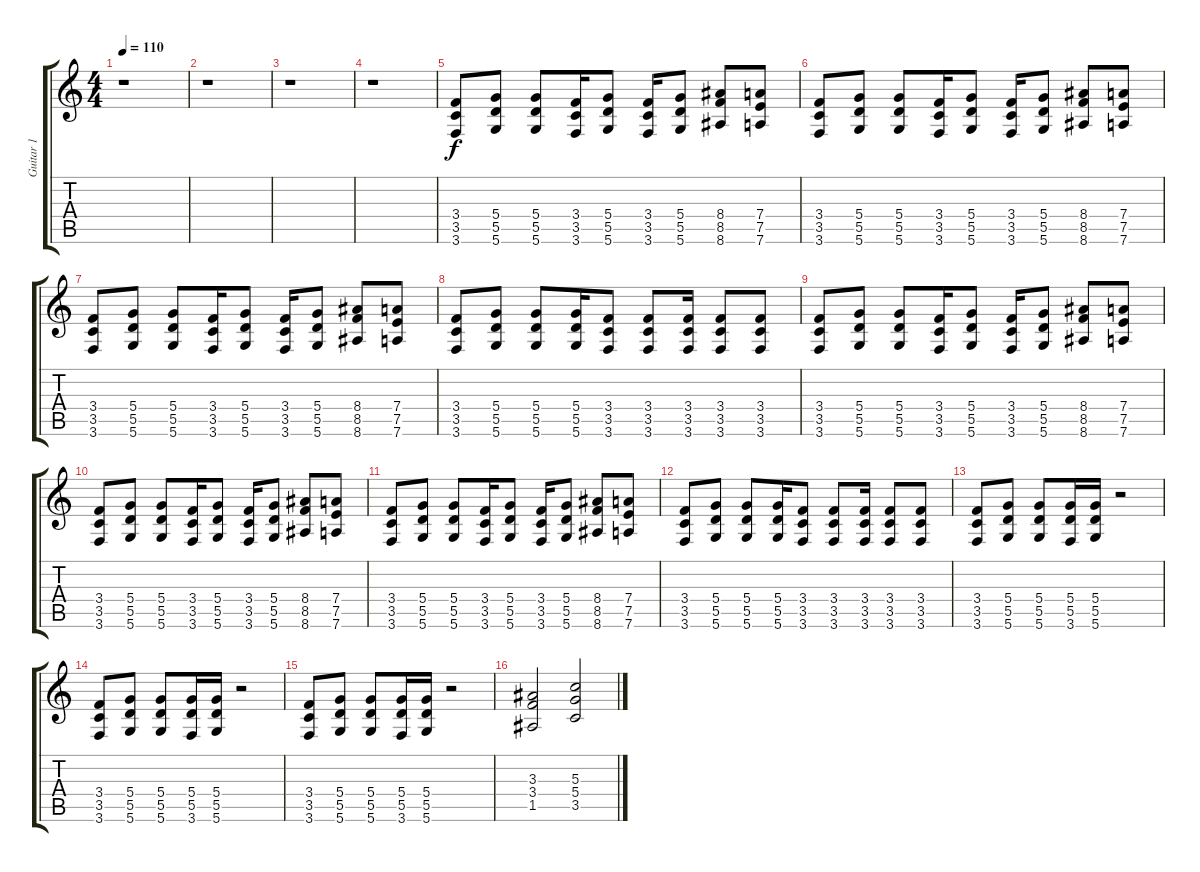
\track ("Guitar 1" "Guitar 1") {instrument distortionguitar}
\staff {score tabs}
\tuning (E4 B3 G3 D3 A2 D2) {hide}
\ts (4 4)
\tempo 110
\clef g2
\ks c
r.1{dy f instrument distortionguitar} |
r.1 |
r.1 |
r.1 |
(3.4 3.5 3.6).8 (5.4 5.5 5.6).8 (5.4 5.5 5.6).8 (3.4 3.5 3.6).16 (5.4 5.5 5.6).8 (3.4 3.5 3.6).16 (5.4 5.5 5.6).8 (8.4 8.5 8.6).8 (7.4 7.5 7.6).8 |
(3.4 3.5 3.6).8 (5.4 5.5 5.6).8 (5.4 5.5 5.6).8 (3.4 3.5 3.6).16 (5.4 5.5 5.6).8 (3.4 3.5 3.6).16 (5.4 5.5 5.6).8 (8.4 8.5 8.6).8 (7.4 7.5 7.6).8 |
(3.4 3.5 3.6).8 (5.4 5.5 5.6).8 (5.4 5.5 5.6).8 (3.4 3.5 3.6).16 (5.4 5.5 5.6).8 (3.4 3.5 3.6).16 (5.4 5.5 5.6).8 (8.4 8.5 8.6).8 (7.4 7.5 7.6).8 |
(3.4 3.5 3.6).8 (5.4 5.5 5.6).8 (5.4 5.5 5.6).8 (5.4 5.5 5.6).16 (3.4 3.5 3.6).8 (3.4 3.5 3.6).8 (3.4 3.5 3.6).16 (3.4 3.5 3.6).8 (3.4 3.5 3.6).8 |
(3.4 3.5 3.6).8 (5.4 5.5 5.6).8 (5.4 5.5 5.6).8 (3.4 3.5 3.6).16 (5.4 5.5 5.6).8 (3.4 3.5 3.6).16 (5.4 5.5 5.6).8 (8.4 8.5 8.6).8 (7.4 7.5 7.6).8 |
(3.4 3.5 3.6).8 (5.4 5.5 5.6).8 (5.4 5.5 5.6).8 (3.4 3.5 3.6).16 (5.4 5.5 5.6).8 (3.4 3.5 3.6).16 (5.4 5.5 5.6).8 (8.4 8.5 8.6).8 (7.4 7.5 7.6).8 |
(3.4 3.5 3.6).8 (5.4 5.5 5.6).8 (5.4 5.5 5.6).8 (3.4 3.5 3.6).16 (5.4 5.5 5.6).8 (3.4 3.5 3.6).16 (5.4 5.5 5.6).8 (8.4 8.5 8.6).8 (7.4 7.5 7.6).8 |
(3.4 3.5 3.6).8 (5.4 5.5 5.6).8 (5.4 5.5 5.6).8 (5.4 5.5 5.6).16 (3.4 3.5 3.6).8 (3.4 3.5 3.6).8 (3.4 3.5 3.6).16 (3.4 3.5 3.6).8 (3.4 3.5 3.6).8 |
(3.4 3.5 3.6).8 (5.4 5.5 5.6).8 (5.4 5.5 5.6).8 (5.4 5.5 3.6).16 (5.4 5.5 5.6).16 r.2 |
(3.4 3.5 3.6).8 (5.4 5.5 5.6).8 (5.4 5.5 5.6).8 (5.4 5.5 3.6).16 (5.4 5.5 5.6).16 r.2 |
(3.4 3.5 3.6).8 (5.4 5.5 5.6).8 (5.4 5.5 5.6).8 (5.4 5.5 3.6).16 (5.4 5.5 5.6).16 r.2 |
(3.3 3.4 1.5).2 (5.3 5.4 3.5).2
